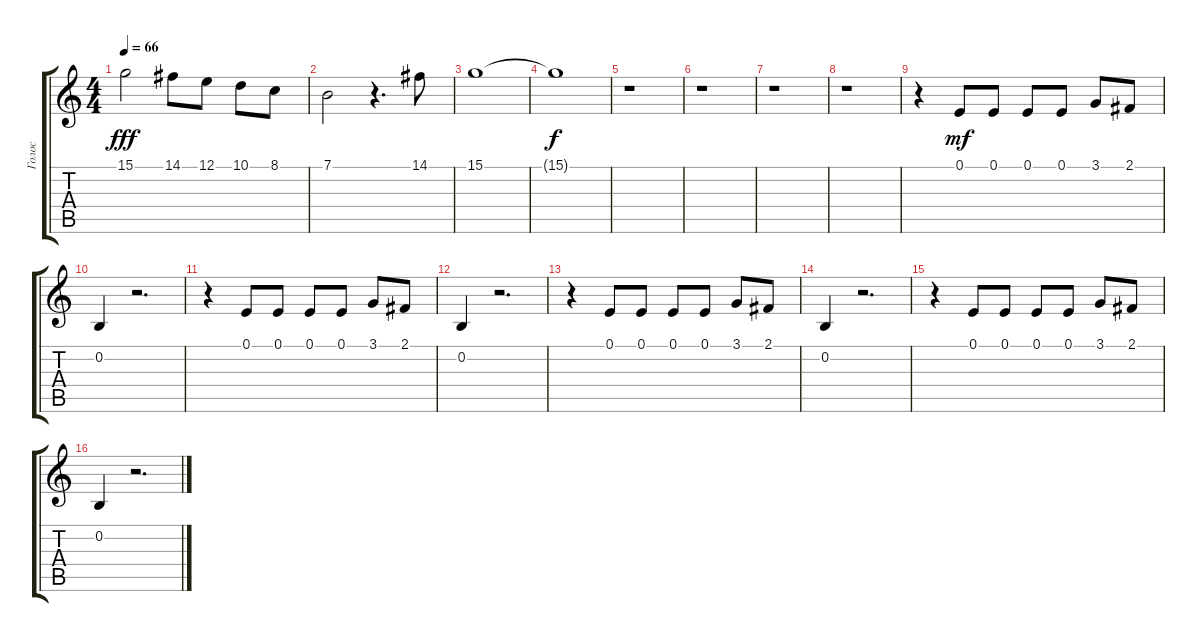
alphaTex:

\track ("Голос" "Голос") {instrument tenorsax}
\staff {score tabs}
\tuning (E4 B3 G3 D3 A2 E2) {hide}
\ts (4 4)
\tempo 66
\clef g2
\ks c
15.1.2{dy fff} 14.1.8 12.1.8 10.1.8 8.1.8 |
7.1.2 r.4{d} 14.1.8 |
15.1.1 |
15.1{t}.1{dy f} |
r.1 |
r.1 |
r.1 |
r.1 |
r.4 0.1.8{dy mf} 0.1.8 0.1.8 0.1.8 3.1.8 2.1.8 |
0.2.4 r.2{d} |
r.4 0.1.8 0.1.8 0.1.8 0.1.8 3.1.8 2.1.8 |
0.2.4 r.2{d} |
r.4 0.1.8 0.1.8 0.1.8 0.1.8 3.1.8 2.1.8 |
0.2.4 r.2{d} |
r.4 0.1.8 0.1.8 0.1.8 0.1.8 3.1.8 2.1.8 |
0.2.4 r.2{d}
